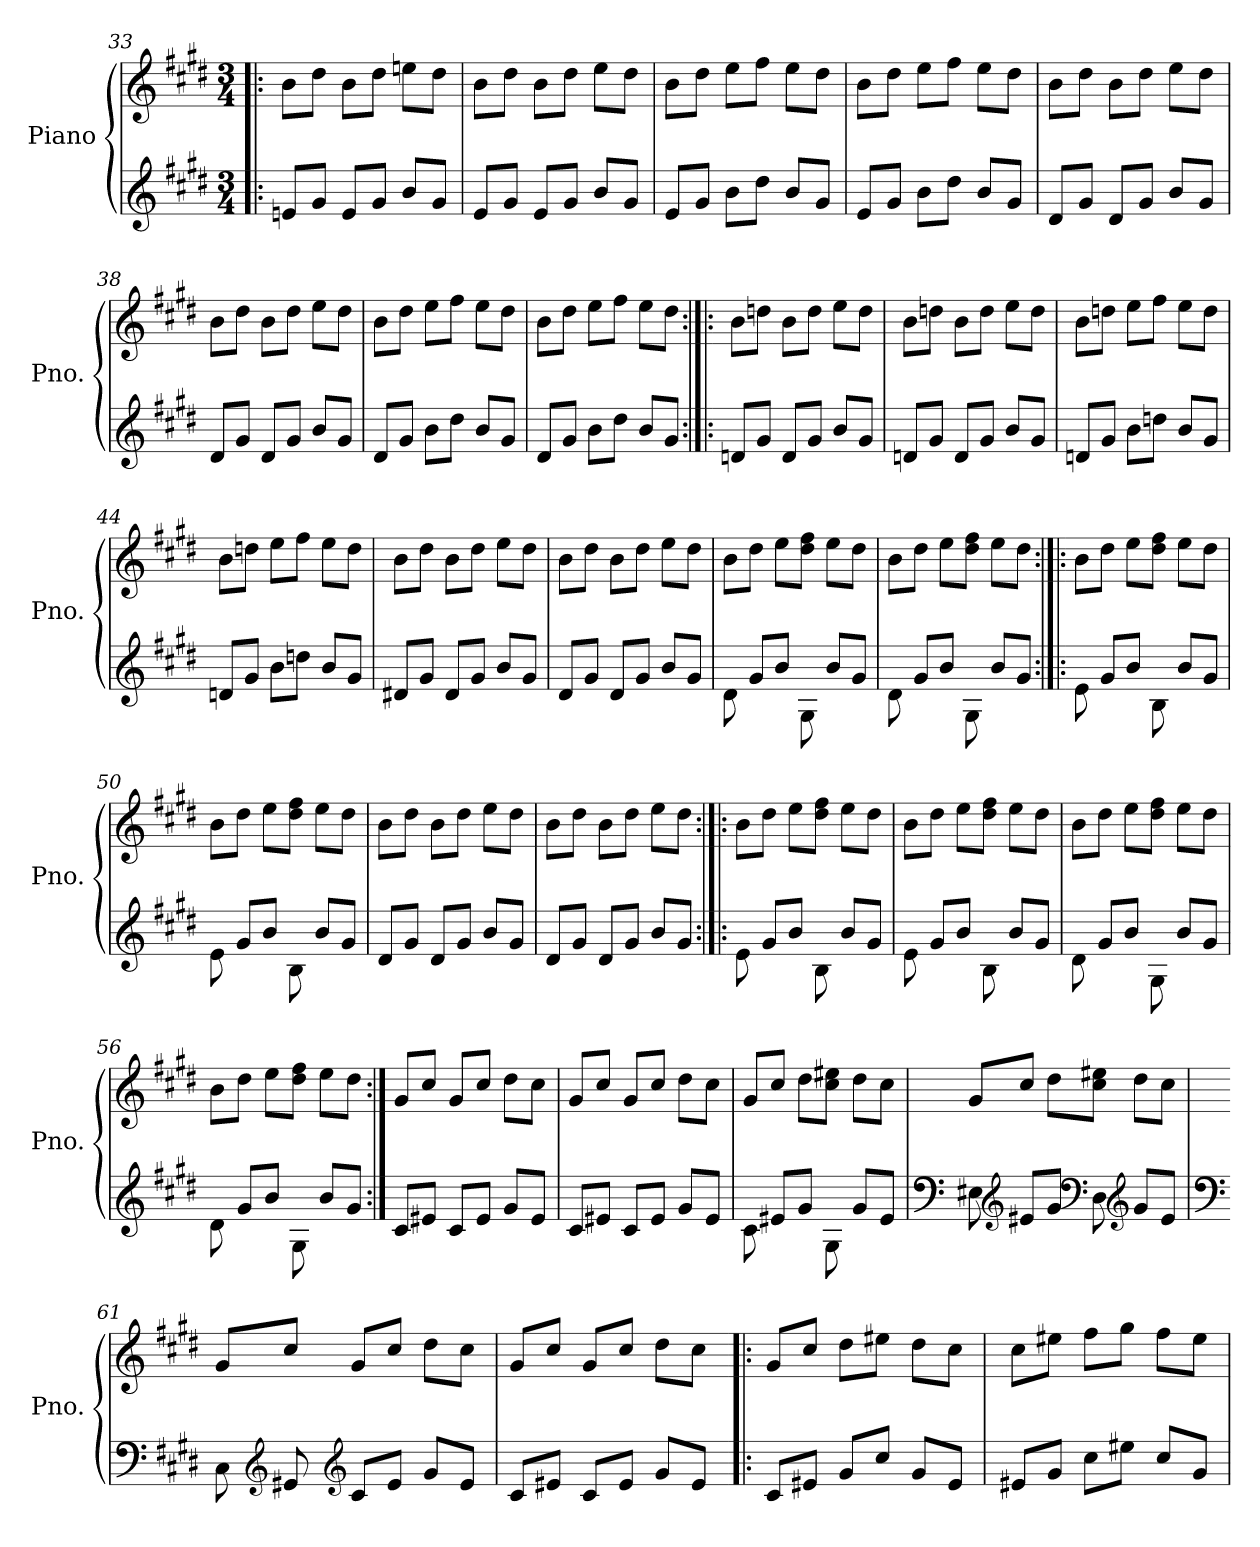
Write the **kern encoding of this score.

**kern	**kern
*part1	*part1
*staff2	*staff1
*I"Piano	*
*I'Pno.	*
!!LO:PB:g=z
*clefG2	*clefG2
*k[f#c#g#d#]	*k[f#c#g#d#]
*M3/4	*M3/4
=33!|:	=33!|:
8en/L	8b\L
8g#/J	8dd#\J
8e/L	8b\L
8g#/J	8dd#\J
8b/L	8een\L
8g#/J	8dd#\J
=34	=34
8e/L	8b\L
8g#/J	8dd#\J
8e/L	8b\L
8g#/J	8dd#\J
8b/L	8ee\L
8g#/J	8dd#\J
=35	=35
8e/L	8b\L
8g#/J	8dd#\J
8b\L	8ee\L
8dd#\J	8ff#\J
8b/L	8ee\L
8g#/J	8dd#\J
=36	=36
8e/L	8b\L
8g#/J	8dd#\J
8b\L	8ee\L
8dd#\J	8ff#\J
8b/L	8ee\L
8g#/J	8dd#\J
=37	=37
8d#/L	8b\L
8g#/J	8dd#\J
8d#/L	8b\L
8g#/J	8dd#\J
8b/L	8ee\L
8g#/J	8dd#\J
=38	=38
8d#/L	8b\L
8g#/J	8dd#\J
8d#/L	8b\L
8g#/J	8dd#\J
8b/L	8ee\L
8g#/J	8dd#\J
=39	=39
8d#/L	8b\L
8g#/J	8dd#\J
8b\L	8ee\L
8dd#\J	8ff#\J
8b/L	8ee\L
8g#/J	8dd#\J
!!LO:LB:g=z
=40	=40
8d#/L	8b\L
8g#/J	8dd#\J
8b\L	8ee\L
8dd#\J	8ff#\J
8b/L	8ee\L
8g#/J	8dd#\J
=41:|!|:	=41:|!|:
8dn/L	8b\L
8g#/J	8ddn\J
8d/L	8b\L
8g#/J	8dd\J
8b/L	8ee\L
8g#/J	8dd\J
=42	=42
8dn/L	8b\L
8g#/J	8ddn\J
8d/L	8b\L
8g#/J	8dd\J
8b/L	8ee\L
8g#/J	8dd\J
=43	=43
8dn/L	8b\L
8g#/J	8ddn\J
8b\L	8ee\L
8ddn\J	8ff#\J
8b/L	8ee\L
8g#/J	8dd\J
=44	=44
8dn/L	8b\L
8g#/J	8ddn\J
8b\L	8ee\L
8ddn\J	8ff#\J
8b/L	8ee\L
8g#/J	8dd\J
=45	=45
8d#X/L	8b\L
8g#/J	8dd#\J
8d#/L	8b\L
8g#/J	8dd#\J
8b/L	8ee\L
8g#/J	8dd#\J
!!LO:LB:g=z
=46	=46
8d#/L	8b\L
8g#/J	8dd#\J
8d#/L	8b\L
8g#/J	8dd#\J
8b/L	8ee\L
8g#/J	8dd#\J
=47	=47
8d#\	8b\L
8g#/L	8dd#\J
8b/J	8ee\L
8G#\	8dd#\ 8ff#\J
8b/L	8ee\L
8g#/J	8dd#\J
=48	=48
8d#\	8b\L
8g#/L	8dd#\J
8b/J	8ee\L
8G#\	8dd#\ 8ff#\J
8b/L	8ee\L
8g#/J	8dd#\J
=49:|!|:	=49:|!|:
8e\	8b\L
8g#/L	8dd#\J
8b/J	8ee\L
8B\	8dd#\ 8ff#\J
8b/L	8ee\L
8g#/J	8dd#\J
=50	=50
8e\	8b\L
8g#/L	8dd#\J
8b/J	8ee\L
8B\	8dd#\ 8ff#\J
8b/L	8ee\L
8g#/J	8dd#\J
=51	=51
8d#/L	8b\L
8g#/J	8dd#\J
8d#/L	8b\L
8g#/J	8dd#\J
8b/L	8ee\L
8g#/J	8dd#\J
=52	=52
8d#/L	8b\L
8g#/J	8dd#\J
8d#/L	8b\L
8g#/J	8dd#\J
8b/L	8ee\L
8g#/J	8dd#\J
!!LO:LB:g=z
=53:|!|:	=53:|!|:
8e\	8b\L
8g#/L	8dd#\J
8b/J	8ee\L
8B\	8dd#\ 8ff#\J
8b/L	8ee\L
8g#/J	8dd#\J
=54	=54
8e\	8b\L
8g#/L	8dd#\J
8b/J	8ee\L
8B\	8dd#\ 8ff#\J
8b/L	8ee\L
8g#/J	8dd#\J
=55	=55
8d#\	8b\L
8g#/L	8dd#\J
8b/J	8ee\L
8G#\	8dd#\ 8ff#\J
8b/L	8ee\L
8g#/J	8dd#\J
=56	=56
8d#\	8b\L
8g#/L	8dd#\J
8b/J	8ee\L
8G#\	8dd#\ 8ff#\J
8b/L	8ee\L
8g#/J	8dd#\J
=57:|!	=57:|!
8c#/L	8g#/L
8e#X/J	8cc#/J
8c#/L	8g#/L
8e#/J	8cc#/J
8g#/L	8dd#\L
8e#/J	8cc#\J
=58	=58
8c#/L	8g#/L
8e#X/J	8cc#/J
8c#/L	8g#/L
8e#/J	8cc#/J
8g#/L	8dd#\L
8e#/J	8cc#\J
!!LO:LB:g=z
=59	=59
8c#\	8g#/L
8e#X/L	8cc#/J
8g#/J	8dd#\L
8G#\	8cc#\ 8ee#X\J
8g#/L	8dd#\L
8e#/J	8cc#\J
=60	=60
*clefF4	*
8E#X\	8g#/L
*clefG2	*
8e#X/L	8cc#/J
8g#/J	8dd#\L
*clefF4	*
8D#\	8cc#\ 8ee#X\J
*clefG2	*
8g#/L	8dd#\L
8e#/J	8cc#\J
=61	=61
*clefF4	*
8C#\	8g#/L
*clefG2	*
8e#X/	8cc#/J
*clefG2	*
8c#/L	8g#/L
8e#/J	8cc#/J
8g#/L	8dd#\L
8e#/J	8cc#\J
=62	=62
8c#/L	8g#/L
8e#X/J	8cc#/J
8c#/L	8g#/L
8e#/J	8cc#/J
8g#/L	8dd#\L
8e#/J	8cc#\J
!!LO:PB:g=z
=63!|:	=63!|:
8c#/L	8g#/L
8e#X/J	8cc#/J
8g#/L	8dd#\L
8cc#/J	8ee#X\J
8g#/L	8dd#\L
8e#/J	8cc#\J
=64	=64
8e#X/L	8cc#\L
8g#/J	8ee#X\J
8cc#\L	8ff#\L
8ee#X\J	8gg#\J
8cc#/L	8ff#\L
8g#/J	8ee#\J
=	=
*-	*-
